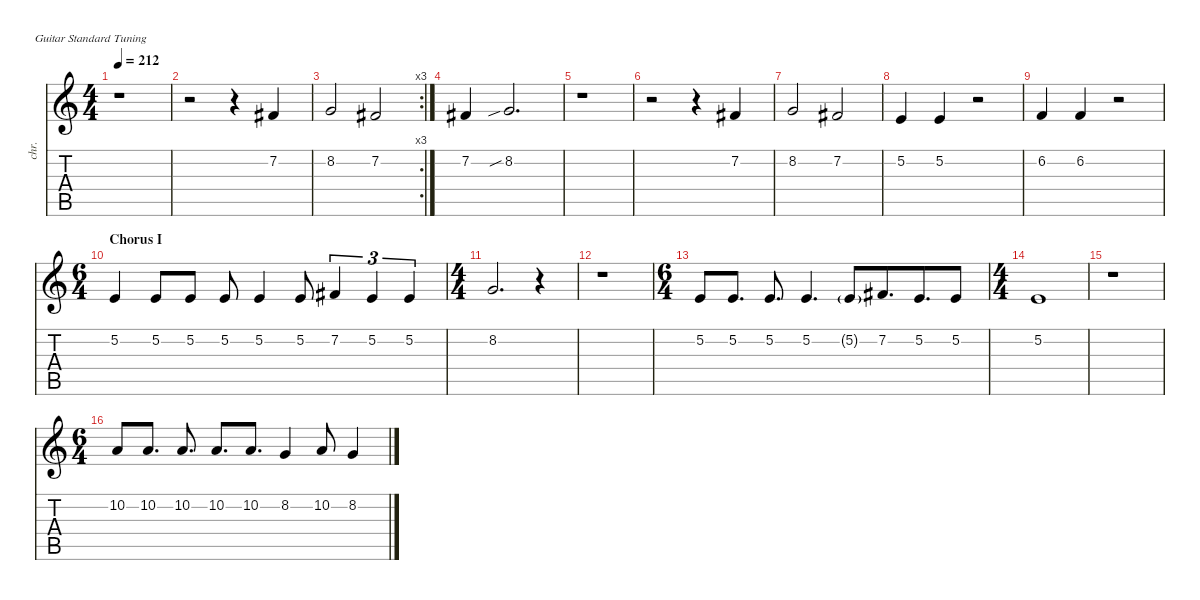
\defaultSystemsLayout 4
\hideDynamics
\bracketExtendMode nobrackets
\track ("Vocals" "chr.") {instrument voiceoohs}
\staff {score tabs}
\tuning (E4 B3 G3 D3 A2 E2)
\ts (4 4)
\tempo 212
\clef g2
\ks c
r.1{dy mf} |
r.2 r.4 7.2{acc #}.4 |
\rc 3
8.2.2 7.2{acc #}.2 |
7.2{acc #}.4 8.2{sib}.2{d} |
r.1 |
r.2 r.4 7.2{acc #}.4 |
8.2.2 7.2{acc #}.2 |
5.2.4 5.2.4 r.2 |
6.2.4 6.2.4 r.2 |
\ts (6 4)
\beaming (8 2 2 2 6)
\section ("" "Chorus I")
5.2.4 5.2.8 5.2.8 5.2.8 5.2.4 5.2.8 7.2{acc #}.4{tu (3 2)} 5.2.4{tu (3 2)} 5.2.4{tu (3 2)} |
\ts (4 4)
\beaming (8 2 2 2 2)
8.2.2{d} r.4 |
r.1 |
\ts (6 4)
\beaming (8 2 2 2 6)
5.2.8 5.2.8{d} 5.2.8{d} 5.2.4{d} 5.2{g}.8{dy f} 7.2{acc #}.8{d dy mf} 5.2.8{d} 5.2.8 |
\ts (4 4)
\beaming (8 2 2 2 2)
5.2.1 |
r.1 |
\ts (6 4)
\beaming (8 2 2 2 6)
10.2.8 10.2.8{d} 10.2.8{d} 10.2.8{d} 10.2.8{d} 8.2.4 10.2.8 8.2.4
